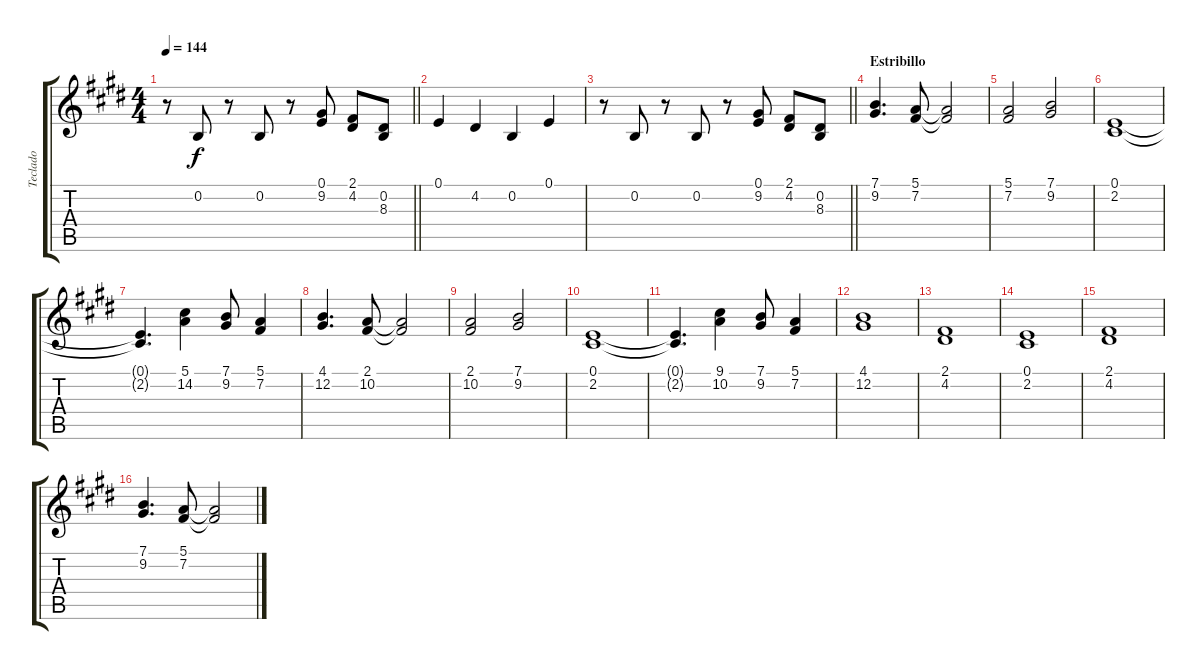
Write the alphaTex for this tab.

\track ("Teclado" "Teclado") {instrument electricpiano2}
\staff {score tabs}
\tuning (E4 B3 G3 D3 A2 E2) {hide}
\ts (4 4)
\tempo 144
\clef g2
\barLineRight lightlight
\ks e
r.8{dy f} 0.2.8 r.8 0.2.8 r.8 (0.1 9.2).8 (2.1 4.2).8 (0.2 8.3).8 |
0.1.4 4.2.4 0.2.4 0.1.4 |
\barLineRight lightlight
r.8 0.2.8 r.8 0.2.8 r.8 (0.1 9.2).8 (2.1 4.2).8 (0.2 8.3).8 |
\section ("" "Estribillo")
(7.1 9.2).4{d} (5.1 7.2).8 (5.1{t} 7.2{t}).2 |
(5.1 7.2).2 (7.1 9.2).2 |
(0.1 2.2).1 |
(0.1{t} 2.2{t}).4{d} (5.1 14.2).4 (7.1 9.2).8 (5.1 7.2).4 |
(4.1 12.2).4{d} (2.1 10.2).8 (2.1{t} 10.2{t}).2 |
(2.1 10.2).2 (7.1 9.2).2 |
(0.1 2.2).1 |
(0.1{t} 2.2{t}).4{d} (9.1 10.2).4 (7.1 9.2).8 (5.1 7.2).4 |
(4.1 12.2).1 |
(2.1 4.2).1 |
(0.1 2.2).1 |
(2.1 4.2).1 |
(7.1 9.2).4{d} (5.1 7.2).8 (5.1{t} 7.2{t}).2
